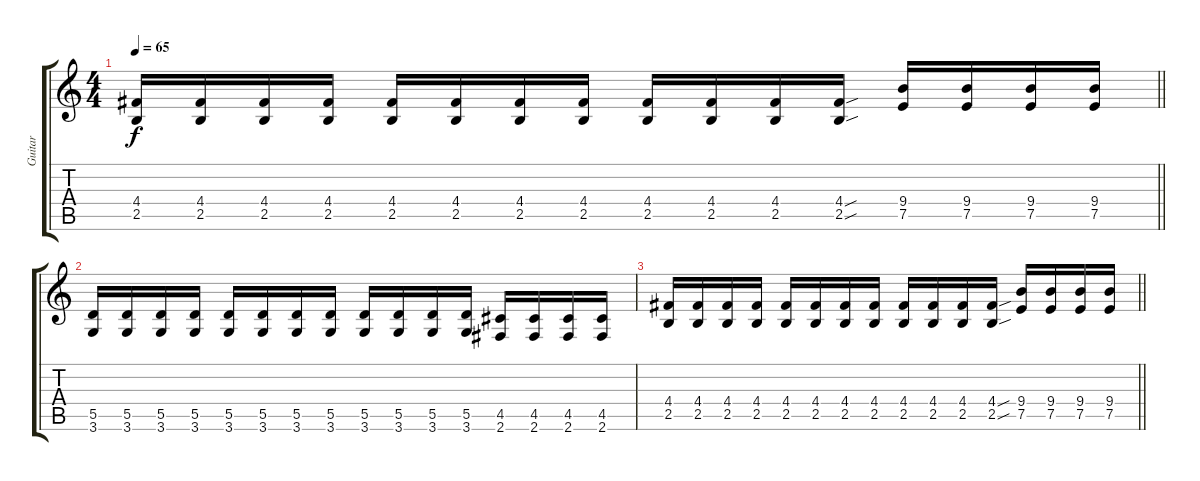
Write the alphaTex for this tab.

\track ("Guitar" "Guitar") {instrument overdrivenguitar}
\staff {score tabs}
\tuning (E4 B3 G3 D3 A2 E2) {hide}
\ts (4 4)
\tempo 65
\clef g2
\barLineRight lightlight
\ks c
(4.4 2.5).16{dy f} (4.4 2.5).16 (4.4 2.5).16 (4.4 2.5).16 (4.4 2.5).16 (4.4 2.5).16 (4.4 2.5).16 (4.4 2.5).16 (4.4 2.5).16 (4.4 2.5).16 (4.4 2.5).16 (4.4{sou} 2.5{sou}).16 (9.4 7.5).16 (9.4 7.5).16 (9.4 7.5).16 (9.4 7.5).16 |
(5.5 3.6).16 (5.5 3.6).16 (5.5 3.6).16 (5.5 3.6).16 (5.5 3.6).16 (5.5 3.6).16 (5.5 3.6).16 (5.5 3.6).16 (5.5 3.6).16 (5.5 3.6).16 (5.5 3.6).16 (5.5 3.6).16 (4.5 2.6).16 (4.5 2.6).16 (4.5 2.6).16 (4.5 2.6).16 |
\barLineRight lightlight
(4.4 2.5).16 (4.4 2.5).16 (4.4 2.5).16 (4.4 2.5).16 (4.4 2.5).16 (4.4 2.5).16 (4.4 2.5).16 (4.4 2.5).16 (4.4 2.5).16 (4.4 2.5).16 (4.4 2.5).16 (4.4{sou} 2.5{sou}).16 (9.4 7.5).16 (9.4 7.5).16 (9.4 7.5).16 (9.4 7.5).16
